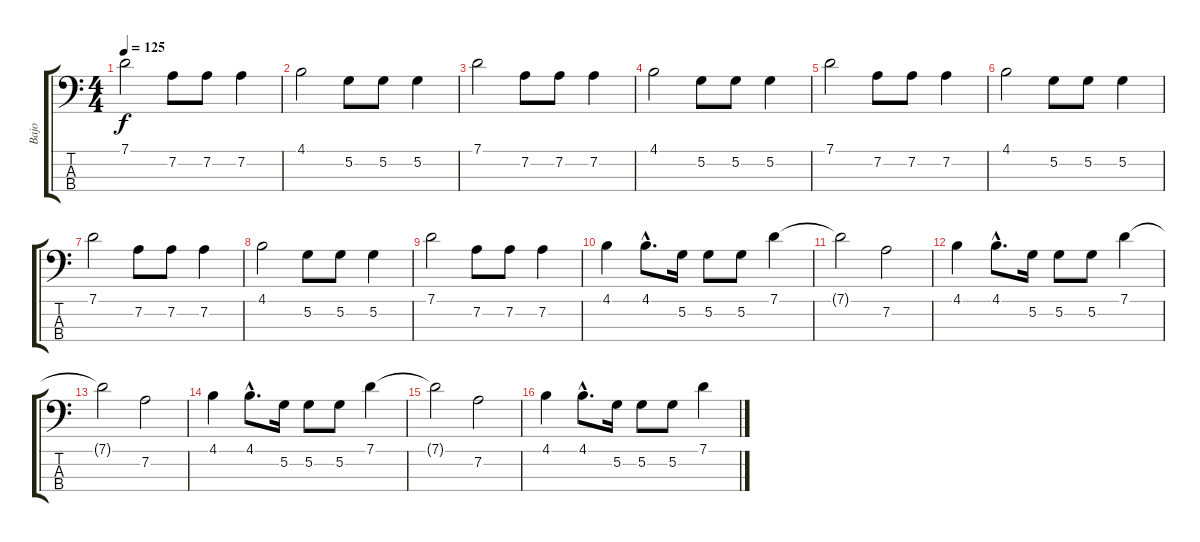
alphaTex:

\track ("Bajo" "Bajo") {instrument electricbassfinger}
\staff {score tabs}
\tuning (G2 D2 A1 E1) {hide}
\ts (4 4)
\tempo 125
\clef f4
\ks c
7.1.2{dy f} 7.2.8 7.2.8 7.2.4 |
4.1.2 5.2.8 5.2.8 5.2.4 |
7.1.2 7.2.8 7.2.8 7.2.4 |
4.1.2 5.2.8 5.2.8 5.2.4 |
7.1.2 7.2.8 7.2.8 7.2.4 |
4.1.2 5.2.8 5.2.8 5.2.4 |
7.1.2 7.2.8 7.2.8 7.2.4 |
4.1.2 5.2.8 5.2.8 5.2.4 |
7.1.2 7.2.8 7.2.8 7.2.4 |
4.1.4 4.1{hac}.8{d} 5.2.16 5.2.8 5.2.8 7.1.4 |
7.1{t}.2 7.2.2 |
4.1.4 4.1{hac}.8{d} 5.2.16 5.2.8 5.2.8 7.1.4 |
7.1{t}.2 7.2.2 |
4.1.4 4.1{hac}.8{d} 5.2.16 5.2.8 5.2.8 7.1.4 |
7.1{t}.2 7.2.2 |
4.1.4 4.1{hac}.8{d} 5.2.16 5.2.8 5.2.8 7.1.4
